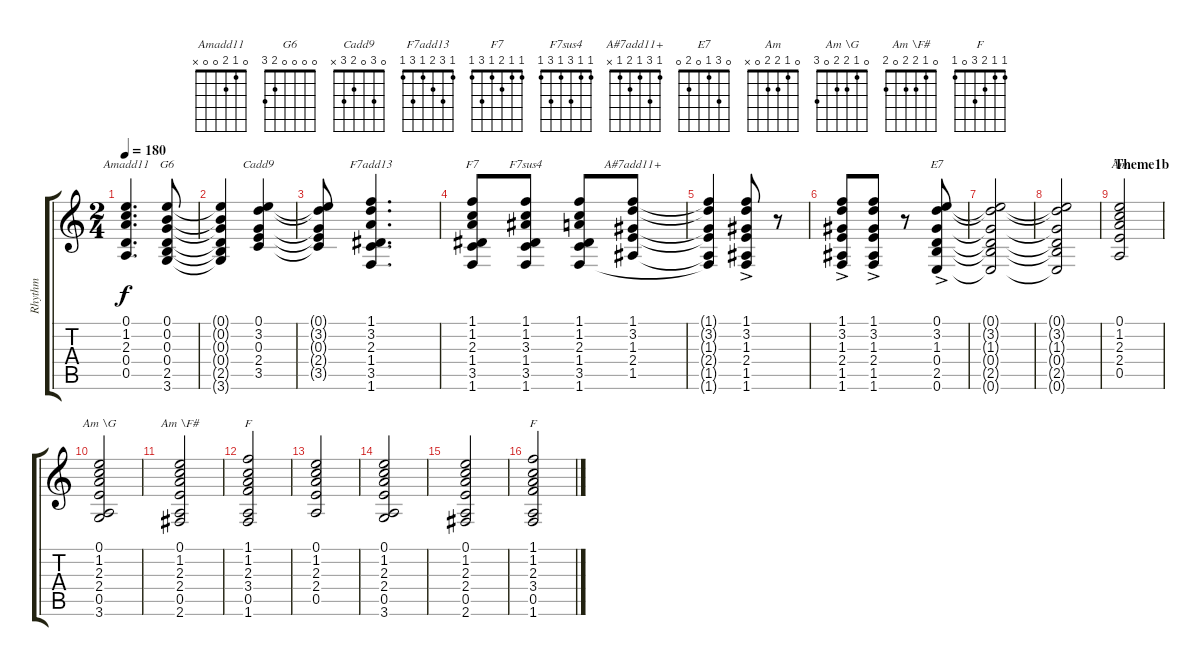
\track ("Rhythm" "Rhythm") {instrument acousticguitarnylon}
\staff {score tabs}
\tuning (E4 B3 G3 D3 A2 E2) {hide}
\chord ("Amadd11" 0 1 2 0 0 x)
\chord ("G6" 0 0 0 0 2 3)
\chord ("Cadd9" 0 3 0 2 3 x)
\chord ("F7add13" 1 3 2 1 3 1)
\chord ("F7" 1 1 2 1 3 1)
\chord ("F7sus4" 1 1 3 1 3 1)
\chord ("A#7add11+" 1 3 1 2 1 x)
\chord ("E7" 0 3 1 0 2 0)
\chord ("Am" 0 1 2 2 0 x)
\chord ("Am \\G" 0 1 2 2 0 3)
\chord ("Am \\F#" 0 1 2 2 0 2)
\chord ("F" 1 1 2 3 3 1)
\chord ("F" 1 1 2 3 0 1)
\ts (2 4)
\tempo 180
\clef g2
\ks c
(0.1 1.2 2.3 0.4 0.5).4{d ch "Amadd11" dy f} (0.1 0.2 0.3 0.4 2.5 3.6).8{ch "G6"} |
(0.1{t} 0.2{t} 0.3{t} 0.4{t} 2.5{t} 3.6{t}).4 (0.1 3.2 0.3 2.4 3.5).4{ch "Cadd9"} |
(0.1{t} 3.2{t} 0.3{t} 2.4{t} 3.5{t}).8 (1.1 3.2 2.3 1.4 3.5 1.6).4{d ch "F7add13"} |
(1.1 1.2 2.3 1.4 3.5 1.6).8{ch "F7"} (1.1 1.2 3.3 1.4 3.5 1.6).8{ch "F7sus4"} (1.1 1.2 2.3 1.4 3.5 1.6).8 (1.1 3.2 1.3 2.4 1.5).8{ch "A#7add11+"} |
(1.1{t} 3.2{t} 1.3{t} 2.4{t} 1.5{t} 1.6{t}).4 (1.1{ac} 3.2 1.3 2.4 1.5 1.6).8 r.8 |
(1.1{ac} 3.2 1.3 2.4 1.5 1.6).8 (1.1{ac} 3.2 1.3 2.4 1.5 1.6).8 r.8 (0.1{ac} 3.2 1.3 0.4 2.5 0.6).8{ch "E7"} |
(0.1{t} 3.2{t} 1.3{t} 0.4{t} 2.5{t} 0.6{t}).2 |
(0.1{t} 3.2{t} 1.3{t} 0.4{t} 2.5{t} 0.6{t}).2 |
\section ("" "Theme1b")
(0.1 1.2 2.3 2.4 0.5).2{ch "Am"} |
(0.1 1.2 2.3 2.4 0.5 3.6).2{ch "Am \\G"} |
(0.1 1.2 2.3 2.4 0.5 2.6).2{ch "Am \\F#"} |
(1.1 1.2 2.3 3.4 0.5 1.6).2{ch "F"} |
(0.1 1.2 2.3 2.4 0.5).2 |
(0.1 1.2 2.3 2.4 0.5 3.6).2 |
(0.1 1.2 2.3 2.4 0.5 2.6).2 |
(1.1 1.2 2.3 3.4 0.5 1.6).2{ch "F"}
